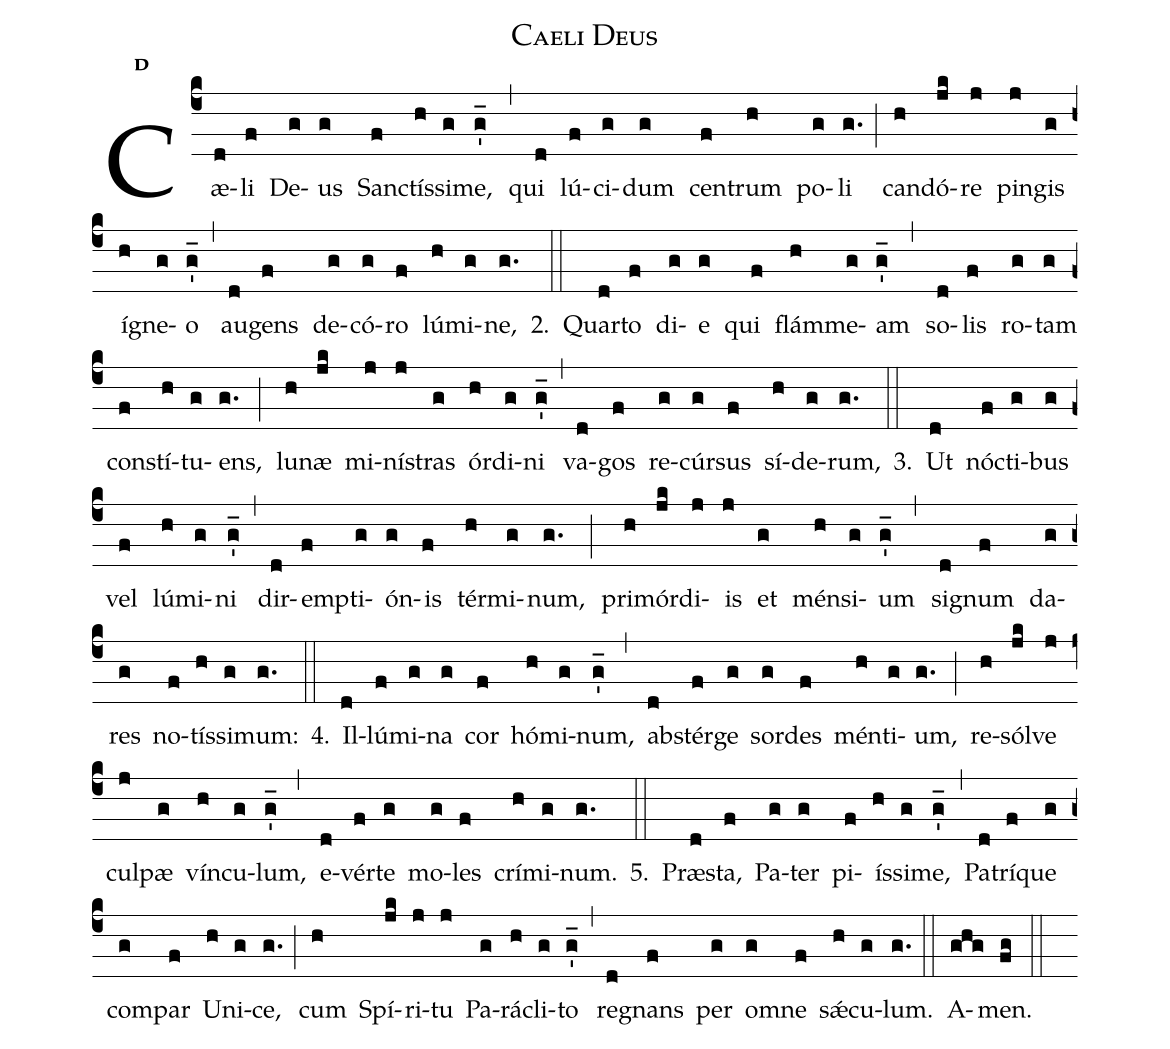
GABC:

name:Caeli Deus;
office-part:Hymnus;
mode:d;
%%
initial-style: 1;
name: Caeli Deus;
book: Liber Hymnarius, p. 200;
occasion: In Feriis IV Per Annum;
office-part: Ad Vesperas H;
user-notes: ;
commentary: ;
annotation: D;
centering-scheme: english;
fontsize: 12;
font: OFLSortsMillGoudy;
height: 11;
width: 4.5;
%%
(c4)Cæ(d)li(f) De(g)us(g) San(f)ctís(h)si(g)me,(g'_) (,)
qui(d) lú(f)ci(g)dum(g) cen(f)trum(h) po(g)li(g.) (;)
can(h)dó(jk)re(j) pin(j)gis(g) í(h)gne(g)o(g'_) (,)
au(d)gens(f) de(g)có(g)ro(f) lú(h)mi(g)ne,(g.)

2.(::)
Quar(d)to(f) di(g)e(g) qui(f) flám(h)me(g)am(g'_) (,)
so(d)lis(f) ro(g)tam(g) con(f)stí(h)tu(g)ens,(g.) (;)
lu(h)næ(jk) mi(j)ní(j)stras(g) ór(h)di(g)ni(g'_) (,)
va(d)gos(f) re(g)cúr(g)sus(f) sí(h)de(g)rum,(g.)

3.(::)
Ut(d) nó(f)cti(g)bus(g) vel(f) lú(h)mi(g)ni(g'_) (,)
dir(d)emp(f)ti(g)ón(g)is(f) tér(h)mi(g)num,(g.) (;)
pri(h)mór(jk)di(j)is(j) et(g) mén(h)si(g)um(g'_) (,)
si(d)gnum(f) da(g)res(g) no(f)tís(h)si(g)mum:(g.)

4.(::)
Il(d)lú(f)mi(g)na(g) cor(f) hó(h)mi(g)num,(g'_) (,)
ab(d)stér(f)ge(g) sor(g)des(f) mén(h)ti(g)um,(g.) (;)
re(h)sól(jk)ve(j) cul(j)pæ(g) vín(h)cu(g)lum,(g'_) (,)
e(d)vér(f)te(g) mo(g)les(f) crí(h)mi(g)num.(g.)

5.(::)
Præ(d)sta,(f) Pa(g)ter(g) pi(f)ís(h)si(g)me,(g'_) (,)
Pa(d)trí(f)que(g) com(g)par(f) U(h)ni(g)ce,(g.) (;)
cum(h) Spí(jk)ri(j)tu(j) Pa(g)rá(h)cli(g)to(g'_) (,)
re(d)gnans(f) per(g) om(g)ne(f) sǽ(h)cu(g)lum.(g.) (::)
A(ghg)men.(fg) (::)
